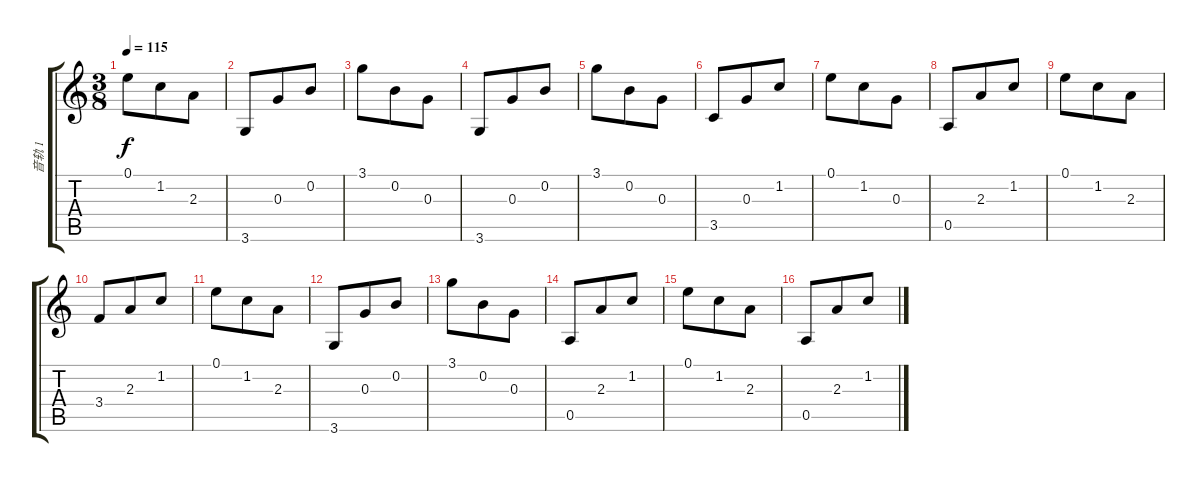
\track ("音轨 1" "音轨 1") {instrument acousticguitarsteel}
\staff {score tabs}
\tuning (E4 B3 G3 D3 A2 E2) {hide}
\ts (3 8)
\tempo 115
\clef g2
\ks c
0.1.8{dy f} 1.2.8 2.3.8 |
3.6.8 0.3.8 0.2.8 |
3.1.8 0.2.8 0.3.8 |
3.6.8 0.3.8 0.2.8 |
3.1.8 0.2.8 0.3.8 |
3.5.8 0.3.8 1.2.8 |
0.1.8 1.2.8 0.3.8 |
0.5.8 2.3.8 1.2.8 |
0.1.8 1.2.8 2.3.8 |
3.4.8 2.3.8 1.2.8 |
0.1.8 1.2.8 2.3.8 |
3.6.8 0.3.8 0.2.8 |
3.1.8 0.2.8 0.3.8 |
0.5.8 2.3.8 1.2.8 |
0.1.8 1.2.8 2.3.8 |
0.5.8 2.3.8 1.2.8
